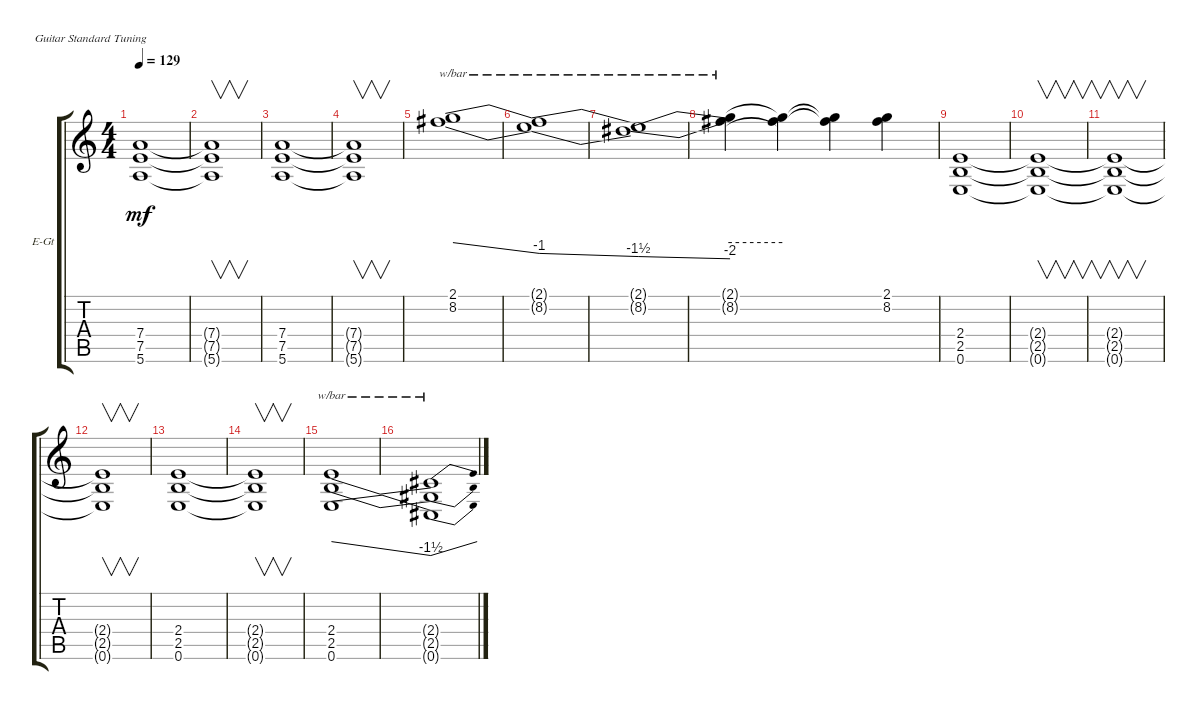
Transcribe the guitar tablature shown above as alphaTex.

\defaultSystemsLayout 4
\bracketExtendMode groupsimilarinstruments
\firstSystemTrackNameOrientation horizontal
\otherSystemsTrackNameOrientation horizontal
\track ("Guitar" "E-Gt") {instrument overdrivenguitar}
\staff {score tabs}
\tuning (E4 B3 G3 D3 A2 E2)
\ts (4 4)
\tempo 129
\clef g2
\ks c
(5.6 7.5 7.4).1{dy mf} |
(5.6{t} 7.5{t} 7.4{t}).1{v} |
(5.6 7.5 7.4).1 |
(5.6{t} 7.5{t} 7.4{t}).1{v} |
(8.2 2.1).1{tbe (dive default 33.6 0 60 -4)} |
(8.2{t} 2.1{t}).1{tbe (dive default 0 -4 60 -6)} |
(2.1{t} 8.2{t}).1{tbe (dive default 0 -6 59.4 -8)} |
(8.2{t} 2.1{t}).4{tbe (hold default 0 0 60 0)} (8.2{t} 2.1{t}).4 (2.1{t} 8.2{t}).4 (2.1 8.2).4 |
(0.6 2.5 2.4).1 |
(2.4{t} 2.5{t} 0.6{t}).1{v} |
(0.6{t} 2.5{t} 2.4{t}).1{v} |
(2.4{t} 2.5{t} 0.6{t}).1{v} |
(0.6 2.5 2.4).1 |
(2.4{t} 2.5{t} 0.6{t}).1{v} |
(0.6 2.5 2.4).1{tbe (dive default 0 0 59.4 -6)} |
(2.4{t} 2.5{t} 0.6{t}).1{tbe (dive default 17.4 -6 34.199999999999996 0)}
